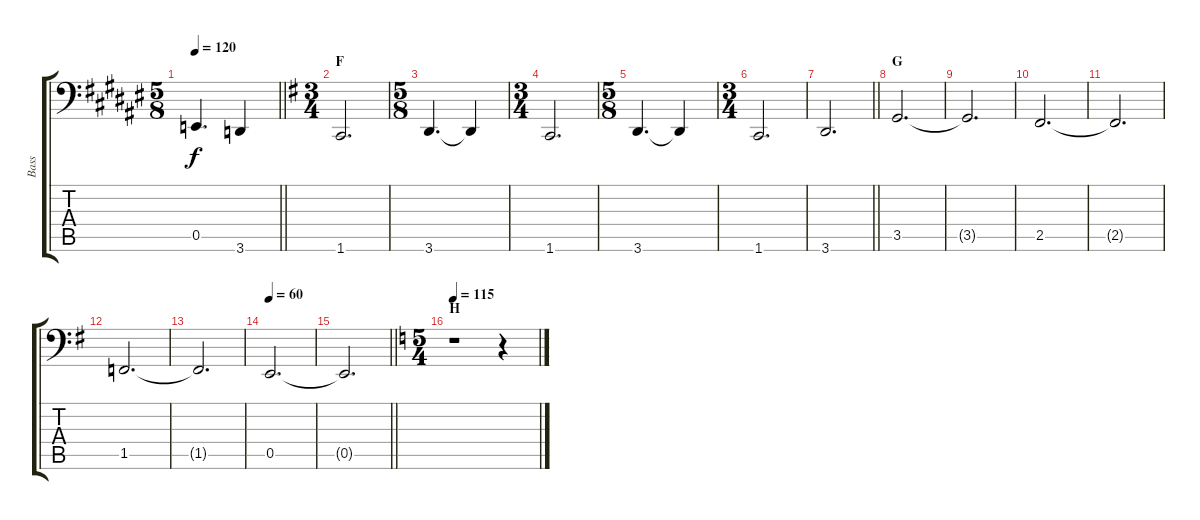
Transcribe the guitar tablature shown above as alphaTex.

\track ("Bass" "Bass") {instrument electricbassfinger}
\staff {score tabs}
\tuning (C3 G2 D2 A1 E1 B0) {hide}
\ts (5 8)
\tempo 120
\clef f4
\barLineRight lightlight
\ks d#minor
0.5.4{d dy f} 3.6.4 |
\ts (3 4)
\section ("" "F")
\ks eminor
1.6.2{d} |
\ts (5 8)
3.6.4{d} 3.6{t}.4 |
\ts (3 4)
1.6.2{d} |
\ts (5 8)
3.6.4{d} 3.6{t}.4 |
\ts (3 4)
1.6.2{d} |
\barLineRight lightlight
3.6.2{d} |
\section ("" "G")
3.5.2{d} |
3.5{t}.2{d} |
2.5.2{d} |
2.5{t}.2{d} |
1.5.2{d} |
1.5{t}.2{d} |
\tempo 60
0.5.2{d} |
\barLineRight lightlight
0.5{t}.2{d} |
\ts (5 4)
\section ("" "H")
\tempo 115
\ks aminor
r.1 r.4
